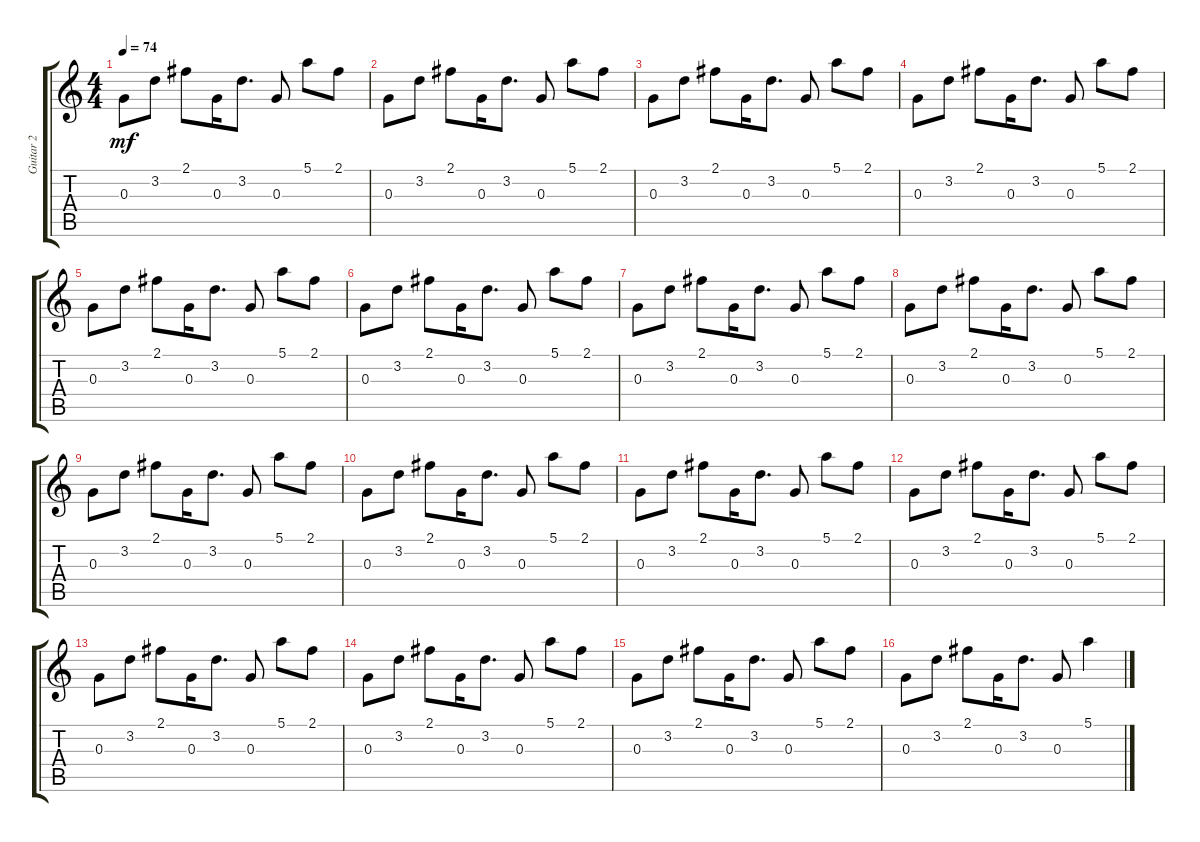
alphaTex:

\track ("Guitar 2" "Guitar 2") {instrument acousticguitarsteel}
\staff {score tabs}
\tuning (E4 B3 G3 D3 A2 E2) {hide}
\ts (4 4)
\tempo 74
\clef g2
\ks c
0.3.8{dy mf} 3.2.8 2.1.8 0.3.16 3.2.8{d} 0.3.8 5.1.8 2.1.8 |
0.3.8 3.2.8 2.1.8 0.3.16 3.2.8{d} 0.3.8 5.1.8 2.1.8 |
0.3.8 3.2.8 2.1.8 0.3.16 3.2.8{d} 0.3.8 5.1.8 2.1.8 |
0.3.8 3.2.8 2.1.8 0.3.16 3.2.8{d} 0.3.8 5.1.8 2.1.8 |
0.3.8 3.2.8 2.1.8 0.3.16 3.2.8{d} 0.3.8 5.1.8 2.1.8 |
0.3.8 3.2.8 2.1.8 0.3.16 3.2.8{d} 0.3.8 5.1.8 2.1.8 |
0.3.8 3.2.8 2.1.8 0.3.16 3.2.8{d} 0.3.8 5.1.8 2.1.8 |
0.3.8 3.2.8 2.1.8 0.3.16 3.2.8{d} 0.3.8 5.1.8 2.1.8 |
0.3.8 3.2.8 2.1.8 0.3.16 3.2.8{d} 0.3.8 5.1.8 2.1.8 |
0.3.8 3.2.8 2.1.8 0.3.16 3.2.8{d} 0.3.8 5.1.8 2.1.8 |
0.3.8 3.2.8 2.1.8 0.3.16 3.2.8{d} 0.3.8 5.1.8 2.1.8 |
0.3.8 3.2.8 2.1.8 0.3.16 3.2.8{d} 0.3.8 5.1.8 2.1.8 |
0.3.8 3.2.8 2.1.8 0.3.16 3.2.8{d} 0.3.8 5.1.8 2.1.8 |
0.3.8 3.2.8 2.1.8 0.3.16 3.2.8{d} 0.3.8 5.1.8 2.1.8 |
0.3.8 3.2.8 2.1.8 0.3.16 3.2.8{d} 0.3.8 5.1.8 2.1.8 |
0.3.8 3.2.8 2.1.8 0.3.16 3.2.8{d} 0.3.8 5.1.4
